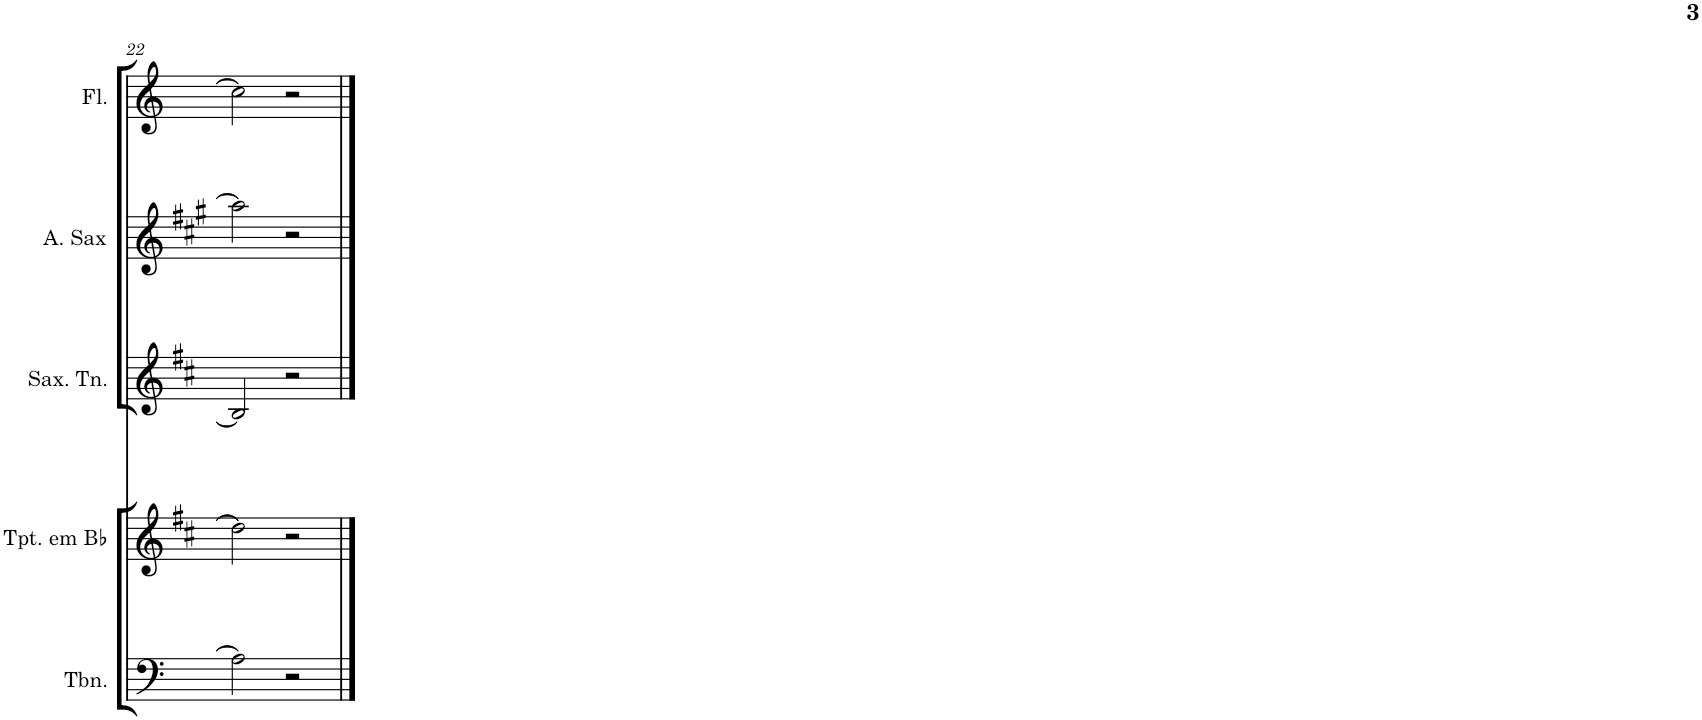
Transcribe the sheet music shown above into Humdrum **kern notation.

**kern	**kern	**kern	**kern	**kern
*part5	*part4	*part3	*part2	*part1
*staff5	*staff4	*staff3	*staff2	*staff1
*I"Trombone	*I"Trompete em Bb	*I"Saxofone Tenor	*I"Saxofone Alto	*I"Flauta Transversal
*I'Tbn.	*I'Tpt. em Bb	*I'Sax. Tn.	*	*I'Fl.
!!LO:PB:g=z
*clefF4	*clefG2	*clefG2	*clefG2	*clefG2
*	*Trd1c2	*Trd8c14	*Trd5c9	*
*k[]	*k[f#c#]	*k[f#c#]	*k[f#c#g#]	*k[]
*M4/4	*M4/4	*M4/4	*M4/4	*M4/4
=22	=22	=22	=22	=22
2A\]	2dd#\]	2B/]	2aa#\]	2cc#\]
2r	2r	2r	2r	2r
==	==	==	==	==
*-	*-	*-	*-	*-
